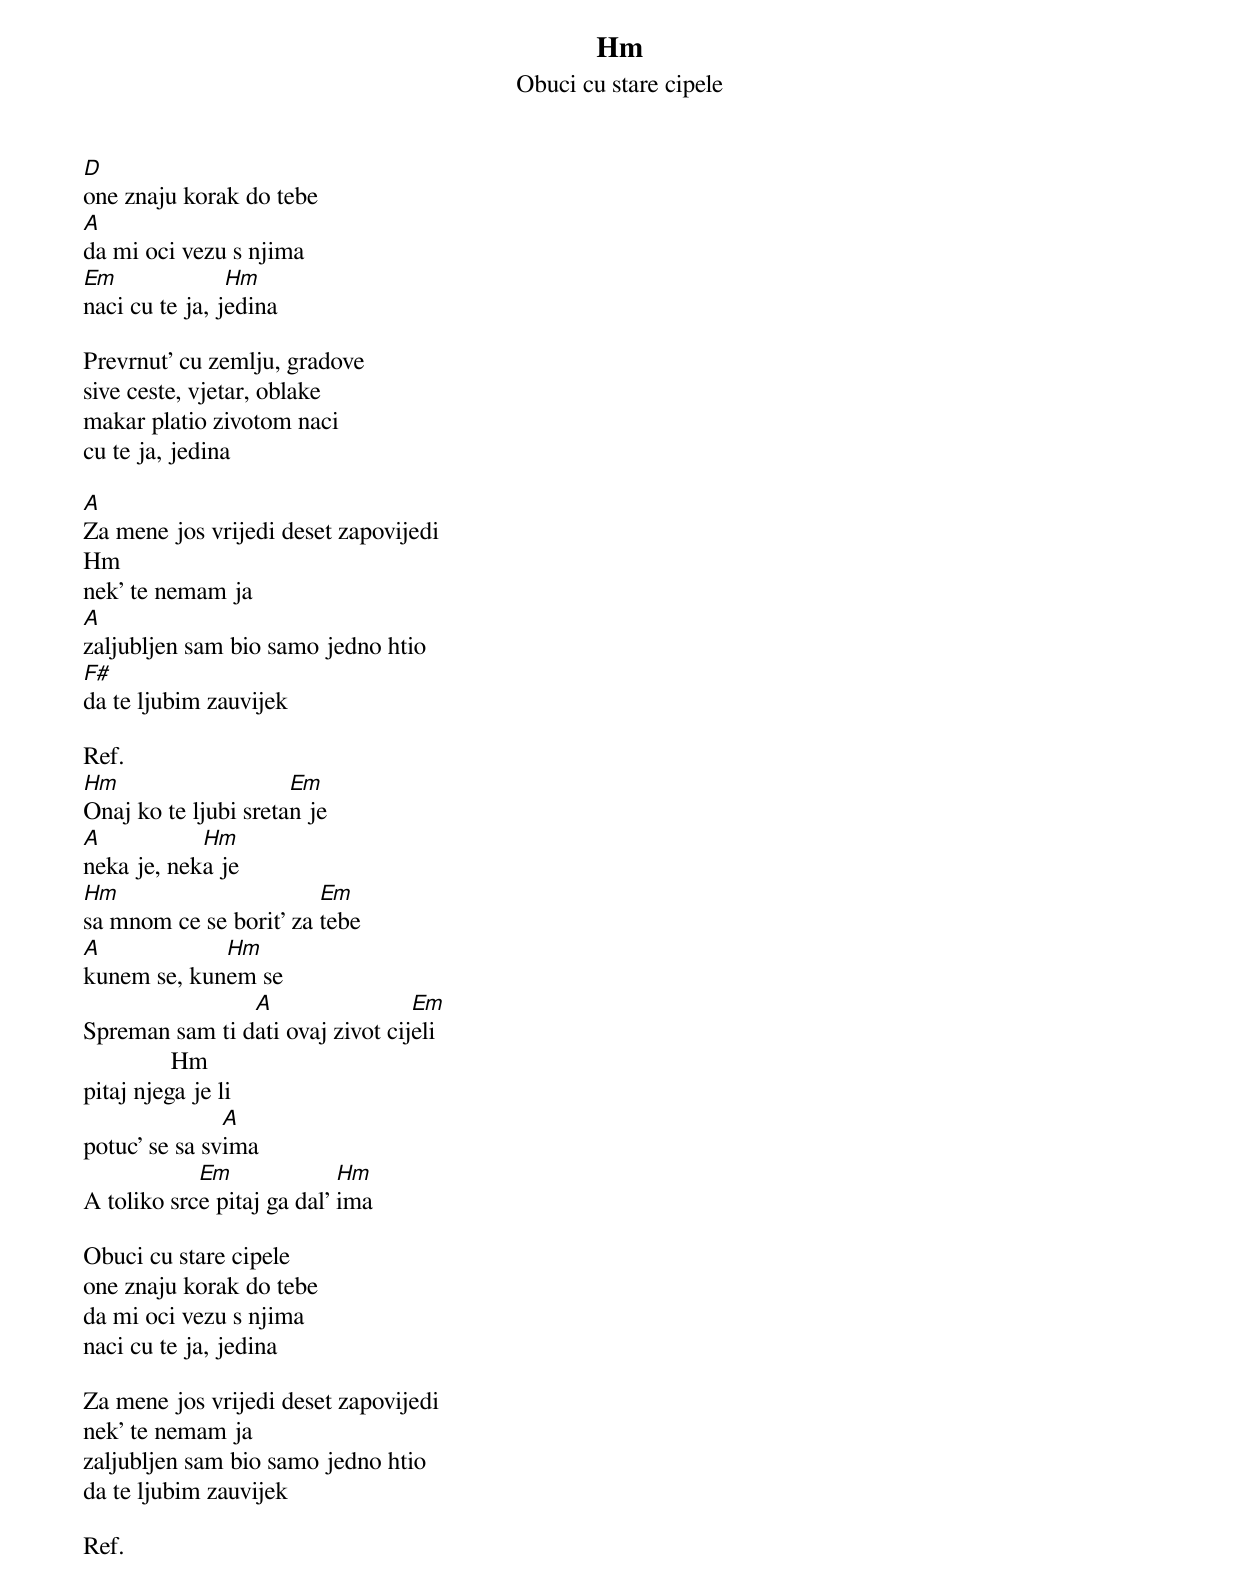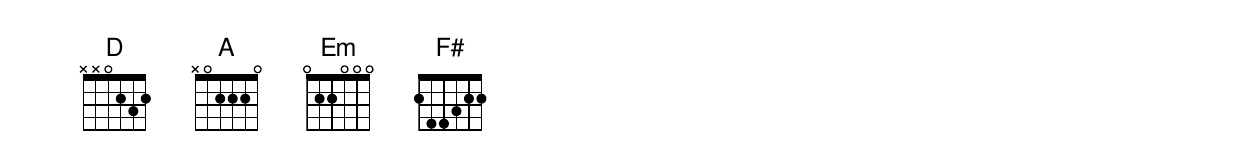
Hm
Obuci cu stare cipele
D
one znaju korak do tebe
A
da mi oci vezu s njima
Em              Hm
naci cu te ja, jedina

Prevrnut' cu zemlju, gradove
sive ceste, vjetar, oblake
makar platio zivotom naci
cu te ja, jedina

A
Za mene jos vrijedi deset zapovijedi
Hm
nek' te nemam ja
A
zaljubljen sam bio samo jedno htio
F#
da te ljubim zauvijek

Ref.
Hm                    Em
Onaj ko te ljubi sretan je
A           Hm
neka je, neka je
Hm                      Em
sa mnom ce se borit' za tebe
A            Hm
kunem se, kunem se
                A                 Em
Spreman sam ti dati ovaj zivot cijeli
              Hm
pitaj njega je li
               A
potuc' se sa svima
            Em              Hm
A toliko srce pitaj ga dal' ima

Obuci cu stare cipele
one znaju korak do tebe
da mi oci vezu s njima
naci cu te ja, jedina

Za mene jos vrijedi deset zapovijedi
nek' te nemam ja
zaljubljen sam bio samo jedno htio
da te ljubim zauvijek

Ref.
